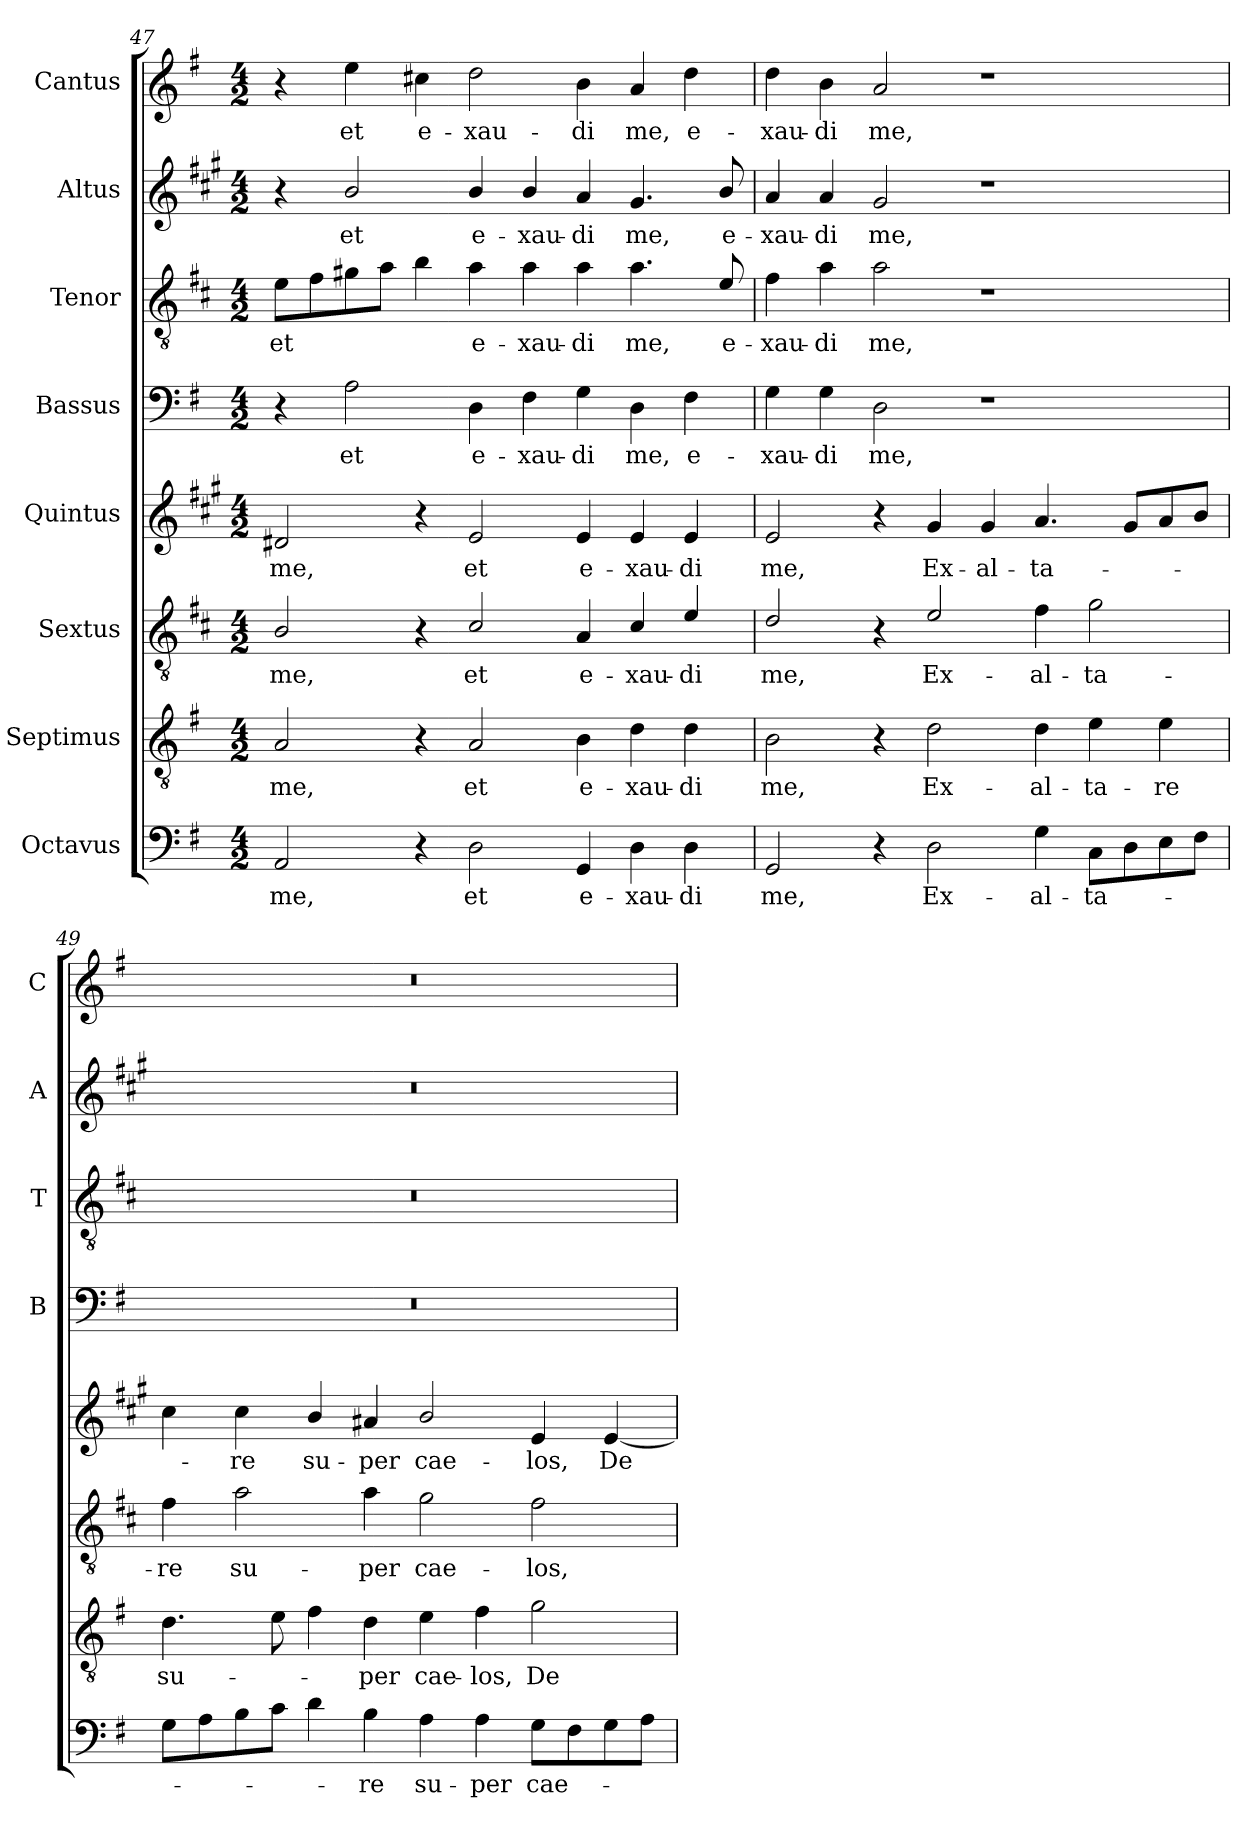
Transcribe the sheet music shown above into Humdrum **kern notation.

**kern	**text	**kern	**text	**kern	**text	**kern	**text	**kern	**text	**kern	**text	**kern	**text	**kern	**text
*part8	*part8	*part7	*part7	*part6	*part6	*part5	*part5	*part4	*part4	*part3	*part3	*part2	*part2	*part1	*part1
*staff8	*staff8	*staff7	*staff7	*staff6	*staff6	*staff5	*staff5	*staff4	*staff4	*staff3	*staff3	*staff2	*staff2	*staff1	*staff1
*I"Octavus	*	*I"Septimus	*	*I"Sextus	*	*I"Quintus	*	*I"Bassus	*	*I"Tenor	*	*I"Altus	*	*I"Cantus	*
*	*	*	*	*	*	*	*	*I'B	*	*I'T	*	*I'A	*	*I'C	*
*clefF4	*	*clefGv2	*	*clefGv2	*	*clefG2	*	*clefF4	*	*clefGv2	*	*clefG2	*	*clefG2	*
*	*	*	*	*ITrd4c7	*	*ITrd1c2	*	*	*	*ITrd4c7	*	*ITrd1c2	*	*	*
*k[f#]	*	*k[f#]	*	*k[f#]	*	*k[f#]	*	*k[f#]	*	*k[f#]	*	*k[f#]	*	*k[f#]	*
*G:	*	*G:	*	*G:	*	*G:	*	*G:	*	*G:	*	*G:	*	*G:	*
*M4/2	*	*M4/2	*	*M4/2	*	*M4/2	*	*M4/2	*	*M4/2	*	*M4/2	*	*M4/2	*
=47	=47	=47	=47	=47	=47	=47	=47	=47	=47	=47	=47	=47	=47	=47	=47
!	!LO:LY:b	!	!LO:LY:b	!	!LO:LY:b	!	!LO:LY:b	!	!	!	!LO:LY:b	!	!	!	!
2AA/	me,	2A/	me,	2E/	me,	2c#X/	me,	4r	.	8A\L	et	4r	.	4r	.
.	.	.	.	.	.	.	.	.	.	8B\	.	.	.	.	.
!	!	!	!	!	!	!	!	!	!LO:LY:b	!	!	!	!LO:LY:b	!	!LO:LY:b
.	.	.	.	.	.	.	.	2A\	et	8c#X\	.	2a/	et	4ee\	et
.	.	.	.	.	.	.	.	.	.	8d\J	.	.	.	.	.
!	!	!	!	!	!	!	!	!	!	!	!	!	!	!	!LO:LY:b
4r	.	4r	.	4r	.	4r	.	.	.	4e\	.	.	.	4cc#X\	e-
!	!LO:LY:b	!	!LO:LY:b	!	!LO:LY:b	!	!LO:LY:b	!	!LO:LY:b	!	!LO:LY:b	!	!LO:LY:b	!	!LO:LY:b
2D\	et	2A/	et	2F#/	et	2d/	et	4D\	e-	4d\	e-	4a/	e-	2dd\	-xau-
!	!	!	!	!	!	!	!	!	!LO:LY:b	!	!LO:LY:b	!	!LO:LY:b	!	!
.	.	.	.	.	.	.	.	4F#\	-xau-	4d\	-xau-	4a/	-xau-	.	.
!	!LO:LY:b	!	!LO:LY:b	!	!LO:LY:b	!	!LO:LY:b	!	!LO:LY:b	!	!LO:LY:b	!	!LO:LY:b	!	!LO:LY:b
4GG/	e-	4B\	e-	4D/	e-	4d/	e-	4G\	-di	4d\	-di	4g/	-di	4b\	-di
!	!LO:LY:b	!	!LO:LY:b	!	!LO:LY:b	!	!LO:LY:b	!	!LO:LY:b	!	!LO:LY:b	!	!LO:LY:b	!	!LO:LY:b
4D\	-xau-	4d\	-xau-	4F#/	-xau-	4d/	-xau-	4D\	me,	4.d\	me,	4.f#/	me,	4a/	me,
!	!LO:LY:b	!	!LO:LY:b	!	!LO:LY:b	!	!LO:LY:b	!	!LO:LY:b	!	!	!	!	!	!LO:LY:b
4D\	-di	4d\	-di	4A/	-di	4d/	-di	4F#\	e-	.	.	.	.	4dd\	e-
!	!	!	!	!	!	!	!	!	!	!	!LO:LY:b	!	!LO:LY:b	!	!
.	.	.	.	.	.	.	.	.	.	8A/	e-	8a/	e-	.	.
!!LO:LB:g=z
=48	=48	=48	=48	=48	=48	=48	=48	=48	=48	=48	=48	=48	=48	=48	=48
!	!LO:LY:b	!	!LO:LY:b	!	!LO:LY:b	!	!LO:LY:b	!	!LO:LY:b	!	!LO:LY:b	!	!LO:LY:b	!	!LO:LY:b
2GG/	me,	2B\	me,	2G/	me,	2d/	me,	4G\	-xau-	4B\	-xau-	4g/	-xau-	4dd\	-xau-
!	!	!	!	!	!	!	!	!	!LO:LY:b	!	!LO:LY:b	!	!LO:LY:b	!	!LO:LY:b
.	.	.	.	.	.	.	.	4G\	-di	4d\	-di	4g/	-di	4b\	-di
!	!	!	!	!	!	!	!	!	!LO:LY:b	!	!LO:LY:b	!	!LO:LY:b	!	!LO:LY:b
4r	.	4r	.	4r	.	4r	.	2D\	me,	2d\	me,	2f#/	me,	2a/	me,
!	!LO:LY:b	!	!LO:LY:b	!	!LO:LY:b	!	!LO:LY:b	!	!	!	!	!	!	!	!
2D\	Ex-	2d\	Ex-	2A/	Ex-	4f#/	Ex-	.	.	.	.	.	.	.	.
!	!	!	!	!	!	!	!LO:LY:b	!	!	!	!	!	!	!	!
.	.	.	.	.	.	4f#/	-al-	1r	.	1r	.	1r	.	1r	.
!	!LO:LY:b	!	!LO:LY:b	!	!LO:LY:b	!	!LO:LY:b	!	!	!	!	!	!	!	!
4G\	-al-	4d\	-al-	4B\	-al-	4.g/	-ta-	.	.	.	.	.	.	.	.
!	!LO:LY:b	!	!LO:LY:b	!	!LO:LY:b	!	!	!	!	!	!	!	!	!	!
8C\L	-ta-	4e\	-ta-	2c\	-ta-	.	.	.	.	.	.	.	.	.	.
8D\	.	.	.	.	.	8f#/L	.	.	.	.	.	.	.	.	.
!	!	!	!LO:LY:b	!	!	!	!	!	!	!	!	!	!	!	!
8E\	.	4e\	-re	.	.	8g/	.	.	.	.	.	.	.	.	.
8F#\J	.	.	.	.	.	8a/J	.	.	.	.	.	.	.	.	.
=49	=49	=49	=49	=49	=49	=49	=49	=49	=49	=49	=49	=49	=49	=49	=49
!	!	!	!LO:LY:b	!	!LO:LY:b	!	!	!	!	!	!	!	!	!	!
8G\L	.	4.d\	su-	4B\	-re	4b\	.	0r	.	0r	.	0r	.	0r	.
8A\	.	.	.	.	.	.	.	.	.	.	.	.	.	.	.
!	!	!	!	!	!LO:LY:b	!	!LO:LY:b	!	!	!	!	!	!	!	!
8B\	.	.	.	2d\	su-	4b\	-re	.	.	.	.	.	.	.	.
8c\J	.	8e\	.	.	.	.	.	.	.	.	.	.	.	.	.
!	!	!	!	!	!	!	!LO:LY:b	!	!	!	!	!	!	!	!
4d\	.	4f#\	.	.	.	4a/	su-	.	.	.	.	.	.	.	.
!	!LO:LY:b	!	!LO:LY:b	!	!LO:LY:b	!	!LO:LY:b	!	!	!	!	!	!	!	!
4B\	-re	4d\	-per	4d\	-per	4g#X/	-per	.	.	.	.	.	.	.	.
!	!LO:LY:b	!	!LO:LY:b	!	!LO:LY:b	!	!LO:LY:b	!	!	!	!	!	!	!	!
4A\	su-	4e\	cae-	2c\	cae-	2a/	cae-	.	.	.	.	.	.	.	.
!	!LO:LY:b	!	!LO:LY:b	!	!	!	!	!	!	!	!	!	!	!	!
4A\	-per	4f#\	-los,	.	.	.	.	.	.	.	.	.	.	.	.
!	!LO:LY:b	!	!LO:LY:b	!	!LO:LY:b	!	!LO:LY:b	!	!	!	!	!	!	!	!
8G\L	cae-	2g\	De-	2B\	-los,	4d/	-los,	.	.	.	.	.	.	.	.
8F#\	.	.	.	.	.	.	.	.	.	.	.	.	.	.	.
!	!	!	!	!	!	!	!LO:LY:b	!	!	!	!	!	!	!	!
8G\	.	.	.	.	.	[4d/	De-	.	.	.	.	.	.	.	.
8A\J	.	.	.	.	.	.	.	.	.	.	.	.	.	.	.
=	=	=	=	=	=	=	=	=	=	=	=	=	=	=	=
*-	*-	*-	*-	*-	*-	*-	*-	*-	*-	*-	*-	*-	*-	*-	*-
